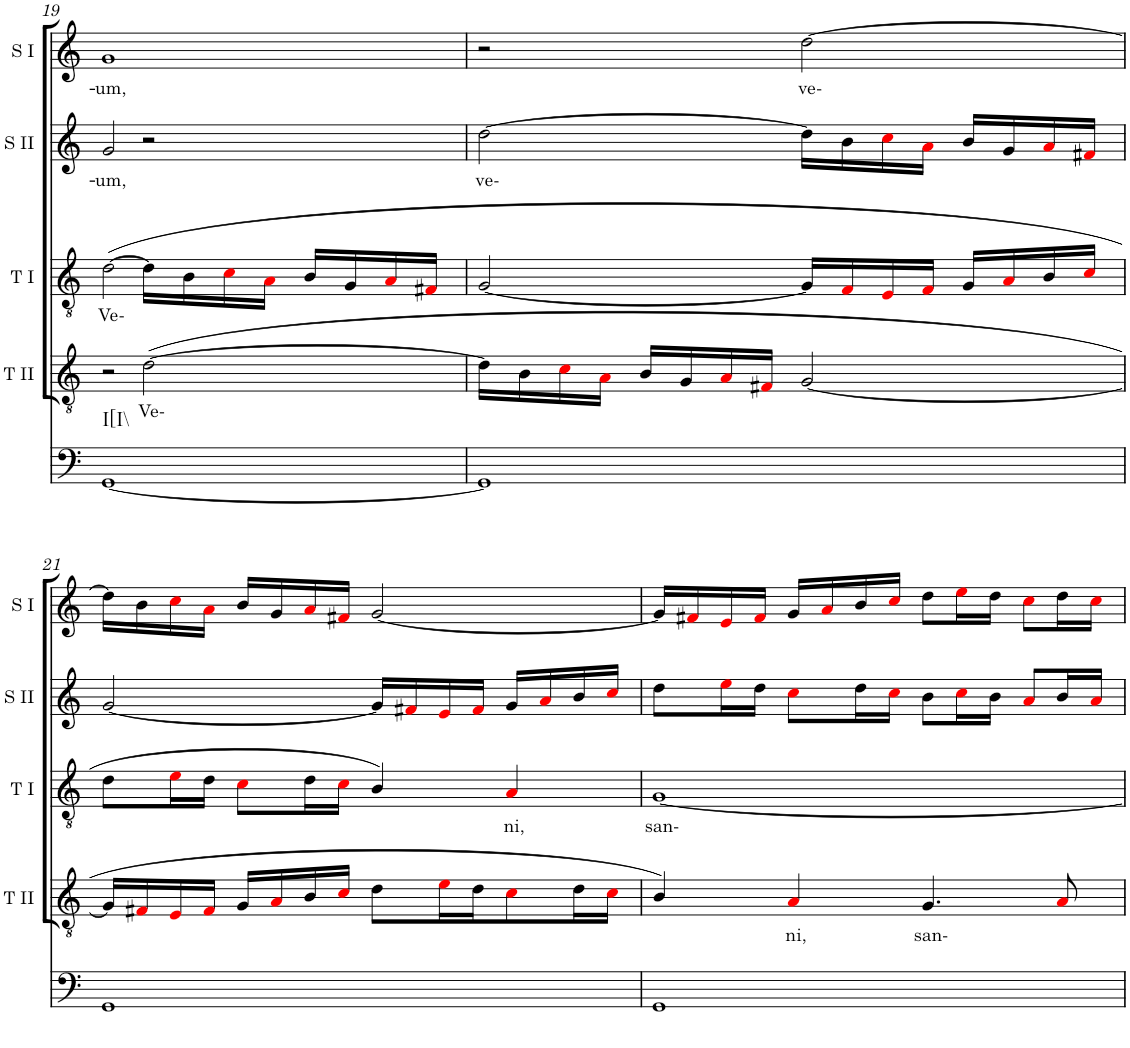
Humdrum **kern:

**kern	**kern	**text	**kern	**text	**kern	**text	**kern	**text
*part5	*part4	*part4	*part3	*part3	*part2	*part2	*part1	*part1
*staff5	*staff4	*staff4	*staff3	*staff3	*staff2	*staff2	*staff1	*staff1
*I"Continuo	*I"Tenor II	*	*I"Tenor I	*	*I"Soprano II	*	*I"Soprano I	*
*	*I'T II	*	*I'T I	*	*I'S II	*	*I'S I	*
!!LO:PB:g=z
*clefG2	*clefG2	*	*clefF4	*	*clefG2	*	*clefG2	*
*k[]	*k[]	*	*k[]	*	*k[]	*	*k[]	*
*	*	*	*M4/4	*	*M4/4	*	*M4/4	*
=19	=19	=19	=19	=19	=19	=19	=19	=19
!LO:TX:b:t=I[I\\	!	!	!	!	!	!	!	!
!	!	!	!	!LO:LY:b	!	!LO:LY:b	!	!LO:LY:b
[1GG	2r	.	([2d\	Ve-	2g/	um,	1g	um,
!	!	!LO:LY:b	!	!	!	!	!	!
.	([2d\	Ve-	16d\LL]	.	2r	.	.	.
.	.	.	16B\	.	.	.	.	.
.	.	.	16ci\	.	.	.	.	.
.	.	.	16Ai\JJ	.	.	.	.	.
.	.	.	16B/LL	.	.	.	.	.
.	.	.	16G/	.	.	.	.	.
.	.	.	16Ai/	.	.	.	.	.
.	.	.	16F#Xi/JJ	.	.	.	.	.
=20	=20	=20	=20	=20	=20	=20	=20	=20
!	!	!	!	!	!	!LO:LY:b	!	!
1GG]	16d\LL]	.	[2G/	.	[2dd\	ve-	2r	.
.	16B\	.	.	.	.	.	.	.
.	16ci\	.	.	.	.	.	.	.
.	16Ai\JJ	.	.	.	.	.	.	.
.	16B/LL	.	.	.	.	.	.	.
.	16G/	.	.	.	.	.	.	.
.	16Ai/	.	.	.	.	.	.	.
.	16F#Xi/JJ	.	.	.	.	.	.	.
!	!	!	!	!	!	!	!	!LO:LY:b
.	[2G/	.	16G/LL]	.	16dd\LL]	.	[2dd\	ve-
.	.	.	16Fi/	.	16b\	.	.	.
.	.	.	16Ei/	.	16cci\	.	.	.
.	.	.	16Fi/JJ	.	16ai\JJ	.	.	.
.	.	.	16G/LL	.	16b/LL	.	.	.
.	.	.	16Ai/	.	16g/	.	.	.
.	.	.	16B/	.	16ai/	.	.	.
.	.	.	16ci/JJ	.	16f#Xi/JJ	.	.	.
!!LO:LB:g=z
=21	=21	=21	=21	=21	=21	=21	=21	=21
1GG	16G/LL]	.	8d\L	.	[2g/	.	16dd\LL]	.
.	16F#Xi/	.	.	.	.	.	16b\	.
.	16Ei/	.	16ei\L	.	.	.	16cci\	.
.	16F#i/JJ	.	16d\JJ	.	.	.	16ai\JJ	.
.	16G/LL	.	8ci\L	.	.	.	16b/LL	.
.	16Ai/	.	.	.	.	.	16g/	.
.	16B/	.	16d\L	.	.	.	16ai/	.
.	16ci/JJ	.	16ci\JJ	.	.	.	16f#Xi/JJ	.
.	8d\L	.	4B/)	.	16g/LL]	.	[2g/	.
.	.	.	.	.	16f#Xi/	.	.	.
.	16ei\L	.	.	.	16ei/	.	.	.
.	16d\J	.	.	.	16f#i/JJ	.	.	.
!	!	!	!	!LO:LY:b	!	!	!	!
.	8ci\	.	4Ai/	ni,	16g/LL	.	.	.
.	.	.	.	.	16ai/	.	.	.
.	16d\L	.	.	.	16b/	.	.	.
.	16ci\JJ	.	.	.	16cci/JJ	.	.	.
=22	=22	=22	=22	=22	=22	=22	=22	=22
!	!	!	!	!LO:LY:b	!	!	!	!
1GG	4B/)	.	[1G	san-	8dd\L	.	16g/LL]	.
.	.	.	.	.	.	.	16f#Xi/	.
.	.	.	.	.	16eei\L	.	16ei/	.
.	.	.	.	.	16dd\JJ	.	16f#i/JJ	.
!	!	!LO:LY:b	!	!	!	!	!	!
.	4Ai/	ni,	.	.	8cci\L	.	16g/LL	.
.	.	.	.	.	.	.	16ai/	.
.	.	.	.	.	16dd\L	.	16b/	.
.	.	.	.	.	16cci\JJ	.	16cci/JJ	.
!	!	!LO:LY:b	!	!	!	!	!	!
.	4.G/	san-	.	.	8b\L	.	8dd\L	.
.	.	.	.	.	16cci\L	.	16eei\L	.
.	.	.	.	.	16b\JJ	.	16dd\JJ	.
.	.	.	.	.	8ai/L	.	8cci\L	.
.	8Ai/	.	.	.	16b/L	.	16dd\L	.
.	.	.	.	.	16ai/JJ	.	16cci\JJ	.
=	=	=	=	=	=	=	=	=
*-	*-	*-	*-	*-	*-	*-	*-	*-
